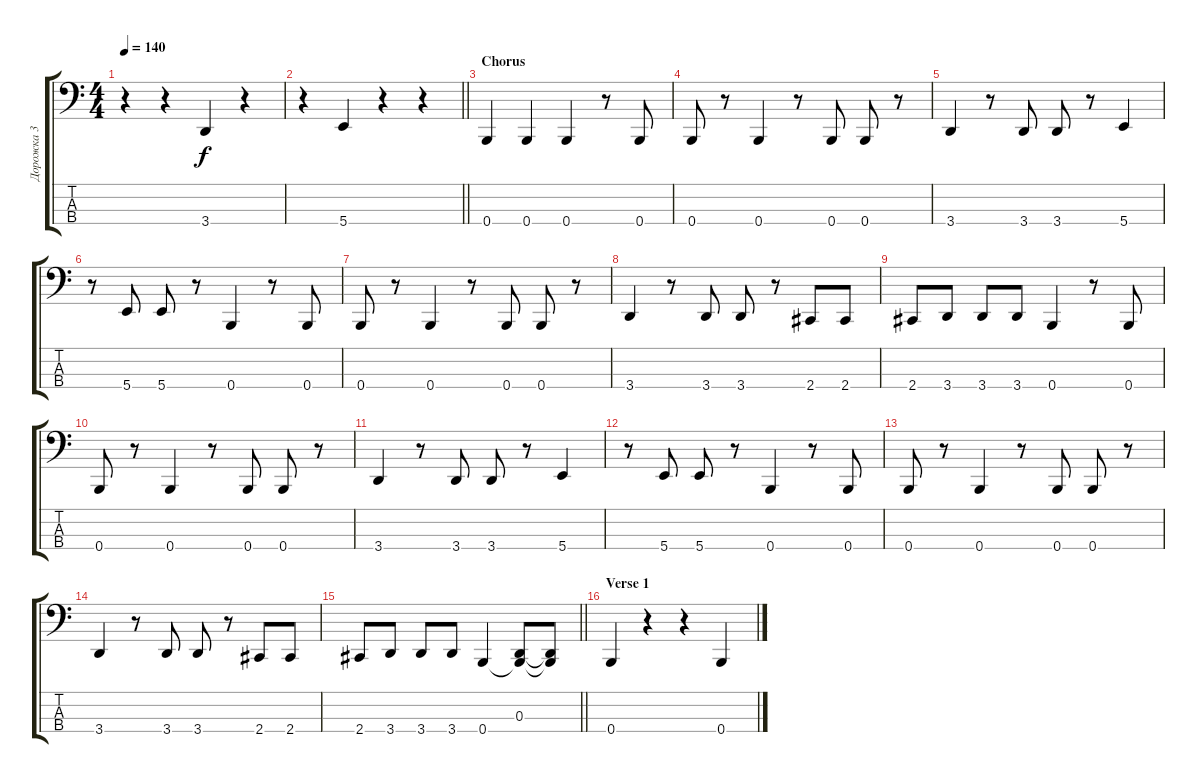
\track ("Дорожка 3" "Дорожка 3") {instrument electricbassfinger}
\staff {score tabs}
\tuning (E2 B1 D1 B0) {hide}
\ts (4 4)
\tempo 140
\clef f4
\ks c
r.4{dy f} r.4 3.4.4 r.4 |
\barLineRight lightlight
r.4 5.4.4 r.4 r.4 |
\section ("" "Chorus")
0.4.4 0.4.4 0.4.4 r.8 0.4.8 |
0.4.8 r.8 0.4.4 r.8 0.4.8 0.4.8 r.8 |
3.4.4 r.8 3.4.8 3.4.8 r.8 5.4.4 |
r.8 5.4.8 5.4.8 r.8 0.4.4 r.8 0.4.8 |
0.4.8 r.8 0.4.4 r.8 0.4.8 0.4.8 r.8 |
3.4.4 r.8 3.4.8 3.4.8 r.8 2.4.8 2.4.8 |
2.4.8 3.4.8 3.4.8 3.4.8 0.4.4 r.8 0.4.8 |
0.4.8 r.8 0.4.4 r.8 0.4.8 0.4.8 r.8 |
3.4.4 r.8 3.4.8 3.4.8 r.8 5.4.4 |
r.8 5.4.8 5.4.8 r.8 0.4.4 r.8 0.4.8 |
0.4.8 r.8 0.4.4 r.8 0.4.8 0.4.8 r.8 |
3.4.4 r.8 3.4.8 3.4.8 r.8 2.4.8 2.4.8 |
\barLineRight lightlight
2.4.8 3.4.8 3.4.8 3.4.8 0.4.4 (0.3 0.4{t}).8 (0.3{t} 0.4{t}).8 |
\section ("" "Verse 1")
0.4.4 r.4 r.4 0.4.4
